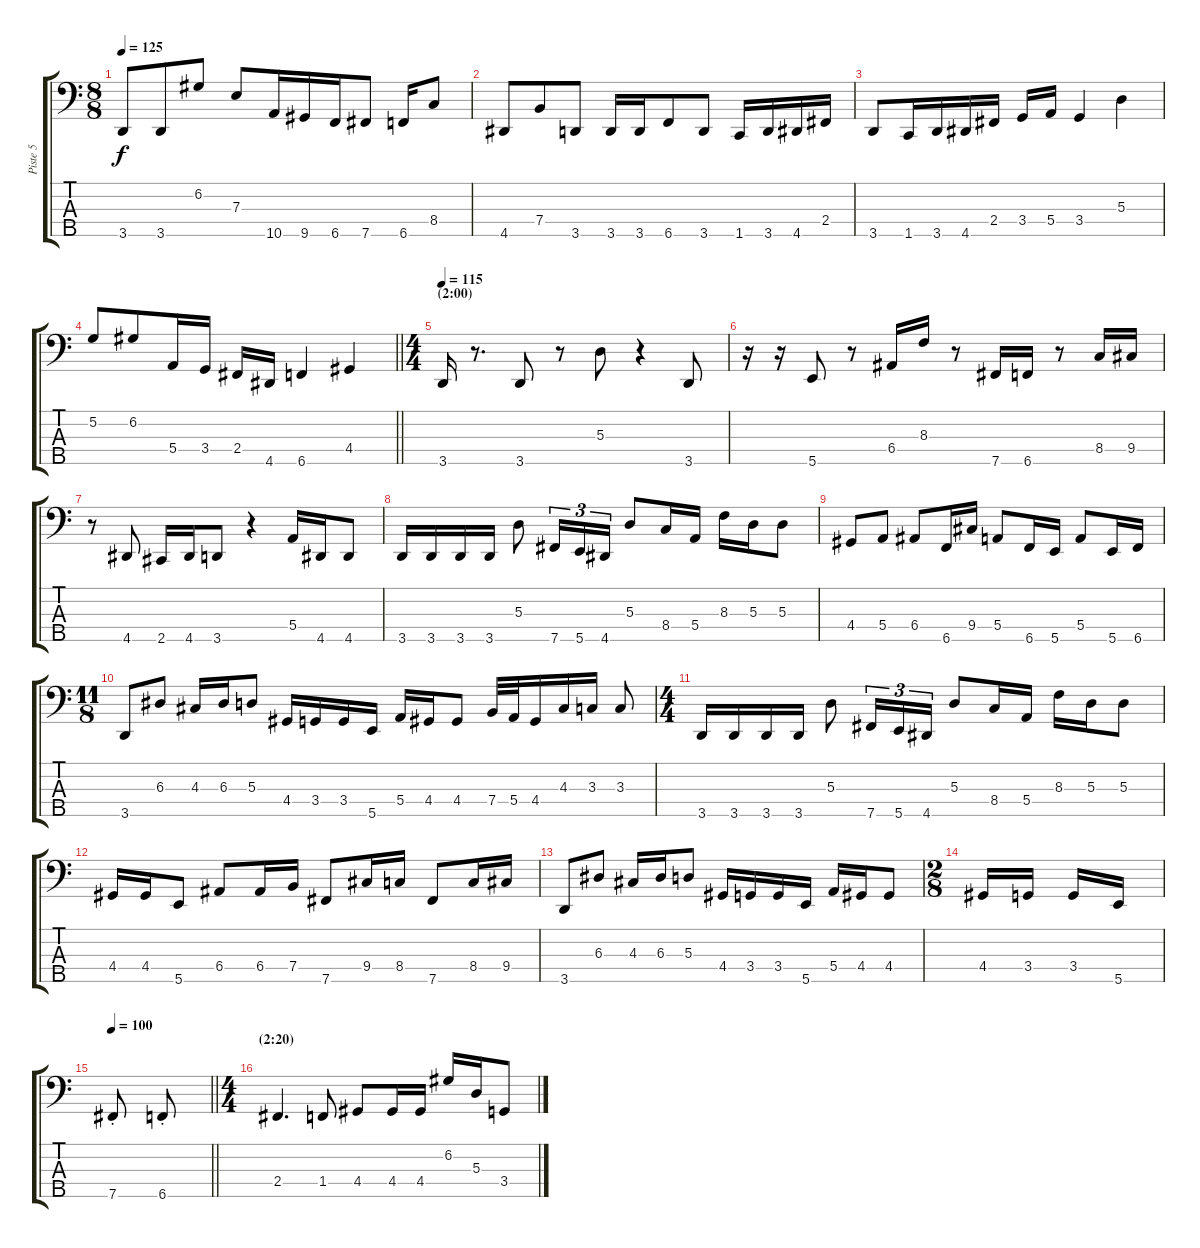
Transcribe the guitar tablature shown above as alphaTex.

\track ("Piste 5" "Piste 5") {instrument electricbassfinger}
\staff {score tabs}
\tuning (G2 D2 A1 E1 B0) {hide}
\ts (8 8)
\tempo 125
\clef f4
\ks c
3.5.8{dy f} 3.5.8 6.2.8 7.3.8 10.5.16 9.5.16 6.5.16 7.5.8 6.5.16 8.4.8 |
4.5.8 7.4.8 3.5.8 3.5.16 3.5.16 6.5.8 3.5.8 1.5.16 3.5.16 4.5.16 2.4.16 |
3.5.8 1.5.16 3.5.16 4.5.16 2.4.16 3.4.16 5.4.16 3.4.4 5.3.4 |
\barLineRight lightlight
5.2.8 6.2.8 5.4.16 3.4.16 2.4.16 4.5.16 6.5.4 4.4.4 |
\ts (4 4)
\section ("" "(2:00)")
\tempo 115
3.5.16 r.8{d} 3.5.8 r.8 5.3.8 r.4 3.5.8 |
r.16 r.16 5.5.8 r.8 6.4.16 8.3.16 r.8 7.5.16 6.5.16 r.8 8.4.16 9.4.16 |
r.8 4.5.8 2.5.16 4.5.16 3.5.8 r.4 5.4.16 4.5.16 4.5.8 |
3.5.16 3.5.16 3.5.16 3.5.16 5.3.8 7.5.16{tu (3 2)} 5.5.16{tu (3 2)} 4.5.16{tu (3 2)} 5.3.8 8.4.16 5.4.16 8.3.16 5.3.16 5.3.8 |
4.4.8 5.4.8 6.4.8 6.5.16 9.4.16 5.4.8 6.5.16 5.5.16 5.4.8 5.5.16 6.5.16 |
\ts (11 8)
3.5.8 6.3.8 4.3.16 6.3.16 5.3.8 4.4.16 3.4.16 3.4.16 5.5.16 5.4.16 4.4.16 4.4.8 7.4.32 5.4.32 4.4.16 4.3.16 3.3.16 3.3.8 |
\ts (4 4)
3.5.16 3.5.16 3.5.16 3.5.16 5.3.8 7.5.16{tu (3 2)} 5.5.16{tu (3 2)} 4.5.16{tu (3 2)} 5.3.8 8.4.16 5.4.16 8.3.16 5.3.16 5.3.8 |
4.4.16 4.4.16 5.5.8 6.4.8 6.4.16 7.4.16 7.5.8 9.4.16 8.4.16 7.5.8 8.4.16 9.4.16 |
3.5.8 6.3.8 4.3.16 6.3.16 5.3.8 4.4.16 3.4.16 3.4.16 5.5.16 5.4.16 4.4.16 4.4.8 |
\ts (2 8)
4.4.16 3.4.16 3.4.16 5.5.16 |
\tempo 100
\barLineRight lightlight
7.5{st}.8 6.5{st}.8 |
\ts (4 4)
\section ("" "(2:20)")
2.4.4{d} 1.4.8 4.4.8 4.4.16 4.4.16 6.2.16 5.3.16 3.4.8
